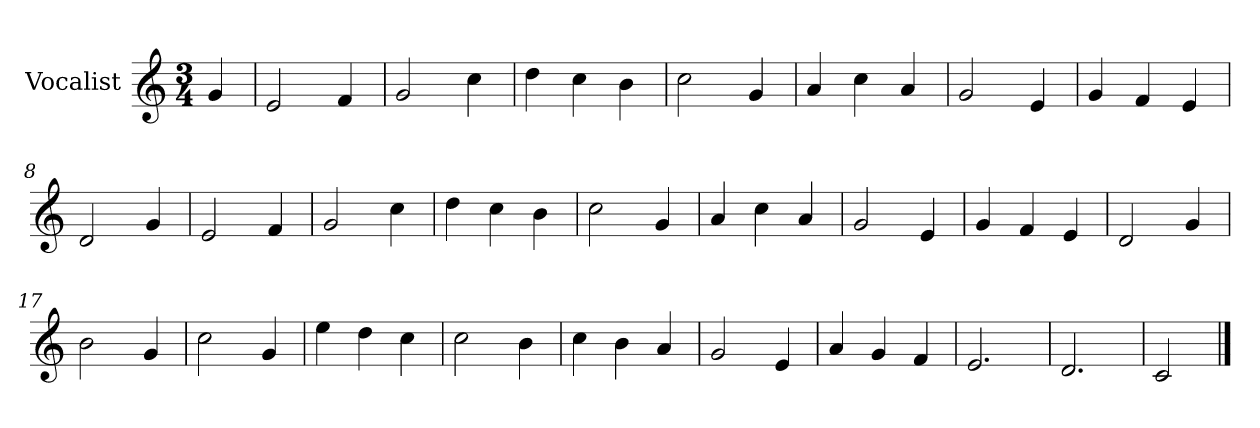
**kern
*part1
*staff1
*I"Vocalist
*k[]
*C:
*M3/4
=
4g
=1
2e
4f
=2
2g
4cc
=3
4dd
4cc
4b
=4
2cc
4g
=5
4a
4cc
4a
=6
2g
4e
=7
4g
4f
4e
=8
2d
4g
=9
2e
4f
=10
2g
4cc
=11
4dd
4cc
4b
=12
2cc
4g
=13
4a
4cc
4a
=14
2g
4e
=15
4g
4f
4e
=16
2d
4g
=17
2b
4g
=18
2cc
4g
=19
4ee
4dd
4cc
=20
2cc
4b
=21
4cc
4b
4a
=22
2g
4e
=23
4a
4g
4f
=24
2.e
=25
2.d
=26
2c
==
*-
